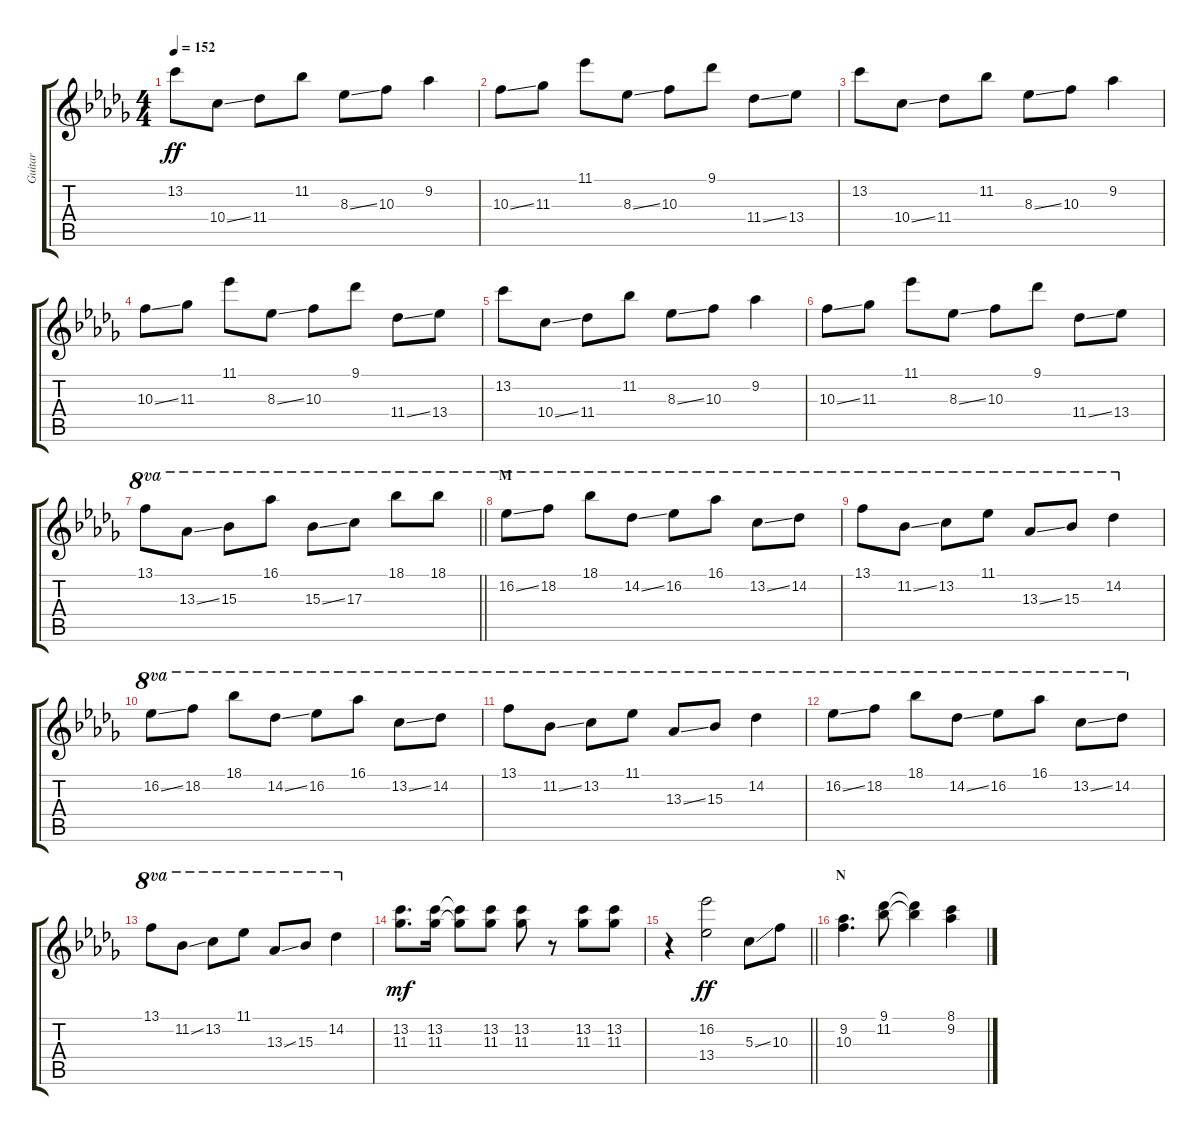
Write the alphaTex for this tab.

\track ("Guitar" "Guitar") {instrument distortionguitar}
\staff {score tabs}
\tuning (E4 B3 G3 D3 A2 E2) {hide}
\ts (4 4)
\tempo 152
\clef g2
\ks db
13.2.8{dy ff} 10.4{ss}.8 11.4.8 11.2.8 8.3{ss}.8 10.3.8 9.2.4 |
10.3{ss}.8 11.3.8 11.1.8 8.3{ss}.8 10.3.8 9.1.8 11.4{ss}.8 13.4.8 |
13.2.8 10.4{ss}.8 11.4.8 11.2.8 8.3{ss}.8 10.3.8 9.2.4 |
10.3{ss}.8 11.3.8 11.1.8 8.3{ss}.8 10.3.8 9.1.8 11.4{ss}.8 13.4.8 |
13.2.8 10.4{ss}.8 11.4.8 11.2.8 8.3{ss}.8 10.3.8 9.2.4 |
10.3{ss}.8 11.3.8 11.1.8 8.3{ss}.8 10.3.8 9.1.8 11.4{ss}.8 13.4.8 |
\barLineRight lightlight
13.1.8{ot 8va} 13.3{ss}.8{ot 8va} 15.3.8{ot 8va} 16.1.8{ot 8va} 15.3{ss}.8{ot 8va} 17.3.8{ot 8va} 18.1.8{ot 8va} 18.1.8{ot 8va} |
\section ("" "M")
16.2{ss}.8{ot 8va} 18.2.8{ot 8va} 18.1.8{ot 8va} 14.2{ss}.8{ot 8va} 16.2.8{ot 8va} 16.1.8{ot 8va} 13.2{ss}.8{ot 8va} 14.2.8{ot 8va} |
13.1.8{ot 8va} 11.2{ss}.8{ot 8va} 13.2.8{ot 8va} 11.1.8{ot 8va} 13.3{ss}.8{ot 8va} 15.3.8{ot 8va} 14.2.4{ot 8va} |
16.2{ss}.8{ot 8va} 18.2.8{ot 8va} 18.1.8{ot 8va} 14.2{ss}.8{ot 8va} 16.2.8{ot 8va} 16.1.8{ot 8va} 13.2{ss}.8{ot 8va} 14.2.8{ot 8va} |
13.1.8{ot 8va} 11.2{ss}.8{ot 8va} 13.2.8{ot 8va} 11.1.8{ot 8va} 13.3{ss}.8{ot 8va} 15.3.8{ot 8va} 14.2.4{ot 8va} |
16.2{ss}.8{ot 8va} 18.2.8{ot 8va} 18.1.8{ot 8va} 14.2{ss}.8{ot 8va} 16.2.8{ot 8va} 16.1.8{ot 8va} 13.2{ss}.8{ot 8va} 14.2.8{ot 8va} |
13.1.8{ot 8va} 11.2{ss}.8{ot 8va} 13.2.8{ot 8va} 11.1.8{ot 8va} 13.3{ss}.8{ot 8va} 15.3.8{ot 8va} 14.2.4{ot 8va} |
(13.2 11.3).8{d dy mf} (13.2 11.3).16 (13.2{t} 11.3{t}).8 (13.2 11.3).8 (13.2 11.3).8 r.8 (13.2 11.3).8 (13.2 11.3).8 |
\barLineRight lightlight
r.4 (16.2 13.4).2{dy ff} 5.3{ss}.8 10.3.8 |
\section ("" "N")
(9.2 10.3).4{d} (9.1 11.2).8 (9.1{t} 11.2{t}).4 (8.1 9.2).4
